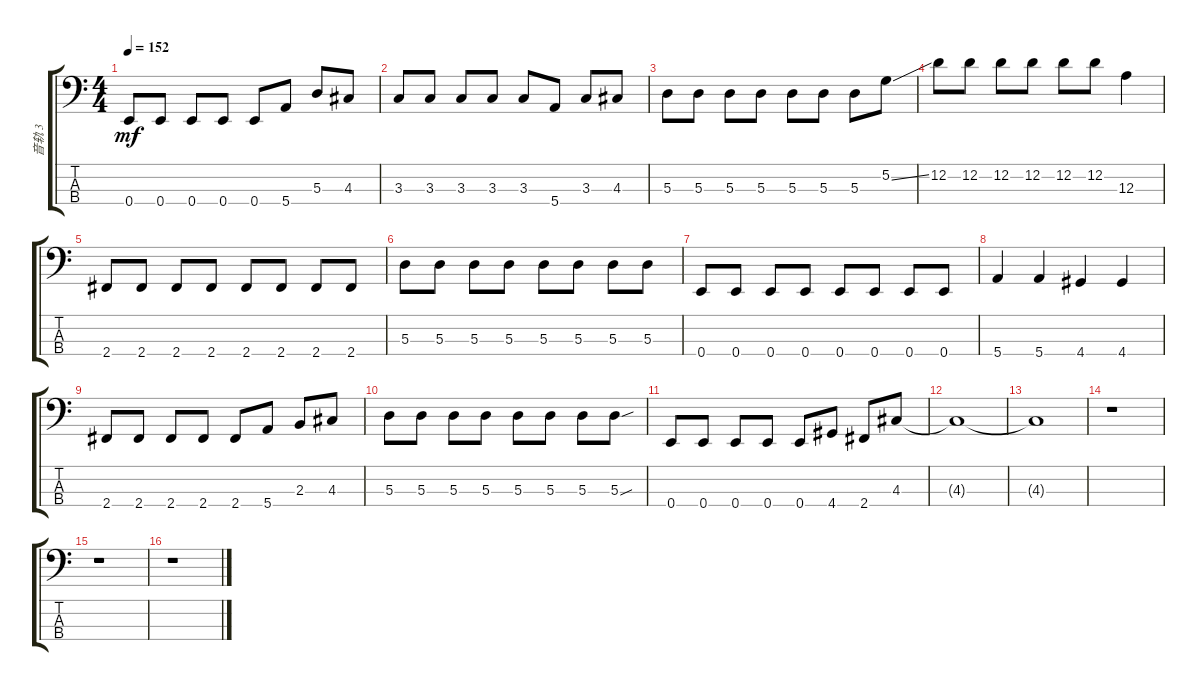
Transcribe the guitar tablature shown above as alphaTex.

\track ("音轨 3" "音轨 3") {instrument electricbassfinger}
\staff {score tabs}
\tuning (G2 D2 A1 E1) {hide}
\ts (4 4)
\tempo 152
\clef f4
\ks c
0.4.8{dy mf} 0.4.8 0.4.8 0.4.8 0.4.8 5.4.8 5.3.8 4.3.8 |
3.3.8 3.3.8 3.3.8 3.3.8 3.3.8 5.4.8 3.3.8 4.3.8 |
5.3.8 5.3.8 5.3.8 5.3.8 5.3.8 5.3.8 5.3.8 5.2{ss}.8 |
12.2.8 12.2.8 12.2.8 12.2.8 12.2.8 12.2.8 12.3.4 |
2.4.8 2.4.8 2.4.8 2.4.8 2.4.8 2.4.8 2.4.8 2.4.8 |
5.3.8 5.3.8 5.3.8 5.3.8 5.3.8 5.3.8 5.3.8 5.3.8 |
0.4.8 0.4.8 0.4.8 0.4.8 0.4.8 0.4.8 0.4.8 0.4.8 |
5.4.4 5.4.4 4.4.4 4.4.4 |
2.4.8 2.4.8 2.4.8 2.4.8 2.4.8 5.4.8 2.3.8 4.3.8 |
5.3.8 5.3.8 5.3.8 5.3.8 5.3.8 5.3.8 5.3.8 5.3{sou}.8 |
0.4.8 0.4.8 0.4.8 0.4.8 0.4.8 4.4.8 2.4.8 4.3.8 |
4.3{t}.1 |
4.3{t}.1 |
r.1 |
r.1 |
r.1
